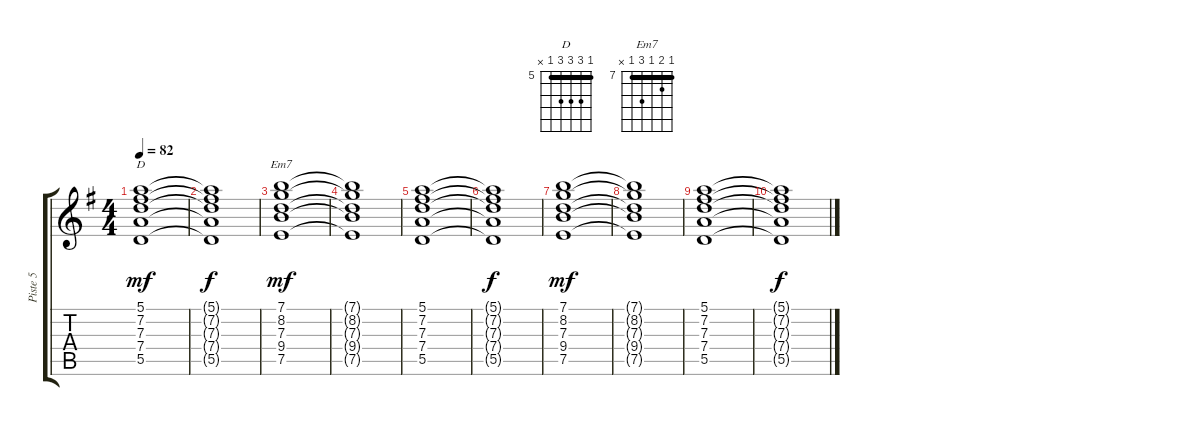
\track ("Piste 5" "Piste 5") {instrument distortionguitar}
\staff {score tabs}
\tuning (E4 B3 G3 D3 A2 E2) {hide}
\chord ("D" 5 7 7 7 5 x) {firstfret 5 barre 5}
\chord ("Em7" 7 8 7 9 7 x) {firstfret 7 barre 7}
\ts (4 4)
\tempo 82
\clef g2
\ks g
(5.1 7.2 7.3 7.4 5.5).1{ch "D" dy mf} |
(5.1{t} 7.2{t} 7.3{t} 7.4{t} 5.5{t}).1{dy f} |
(7.1 8.2 7.3 9.4 7.5).1{ch "Em7" dy mf} |
(7.1{t} 8.2{t} 7.3{t} 9.4{t} 7.5{t}).1 |
(5.1 7.2 7.3 7.4 5.5).1 |
(5.1{t} 7.2{t} 7.3{t} 7.4{t} 5.5{t}).1{dy f} |
(7.1 8.2 7.3 9.4 7.5).1{dy mf} |
(7.1{t} 8.2{t} 7.3{t} 9.4{t} 7.5{t}).1 |
(5.1 7.2 7.3 7.4 5.5).1 |
(5.1{t} 7.2{t} 7.3{t} 7.4{t} 5.5{t}).1{dy f}
